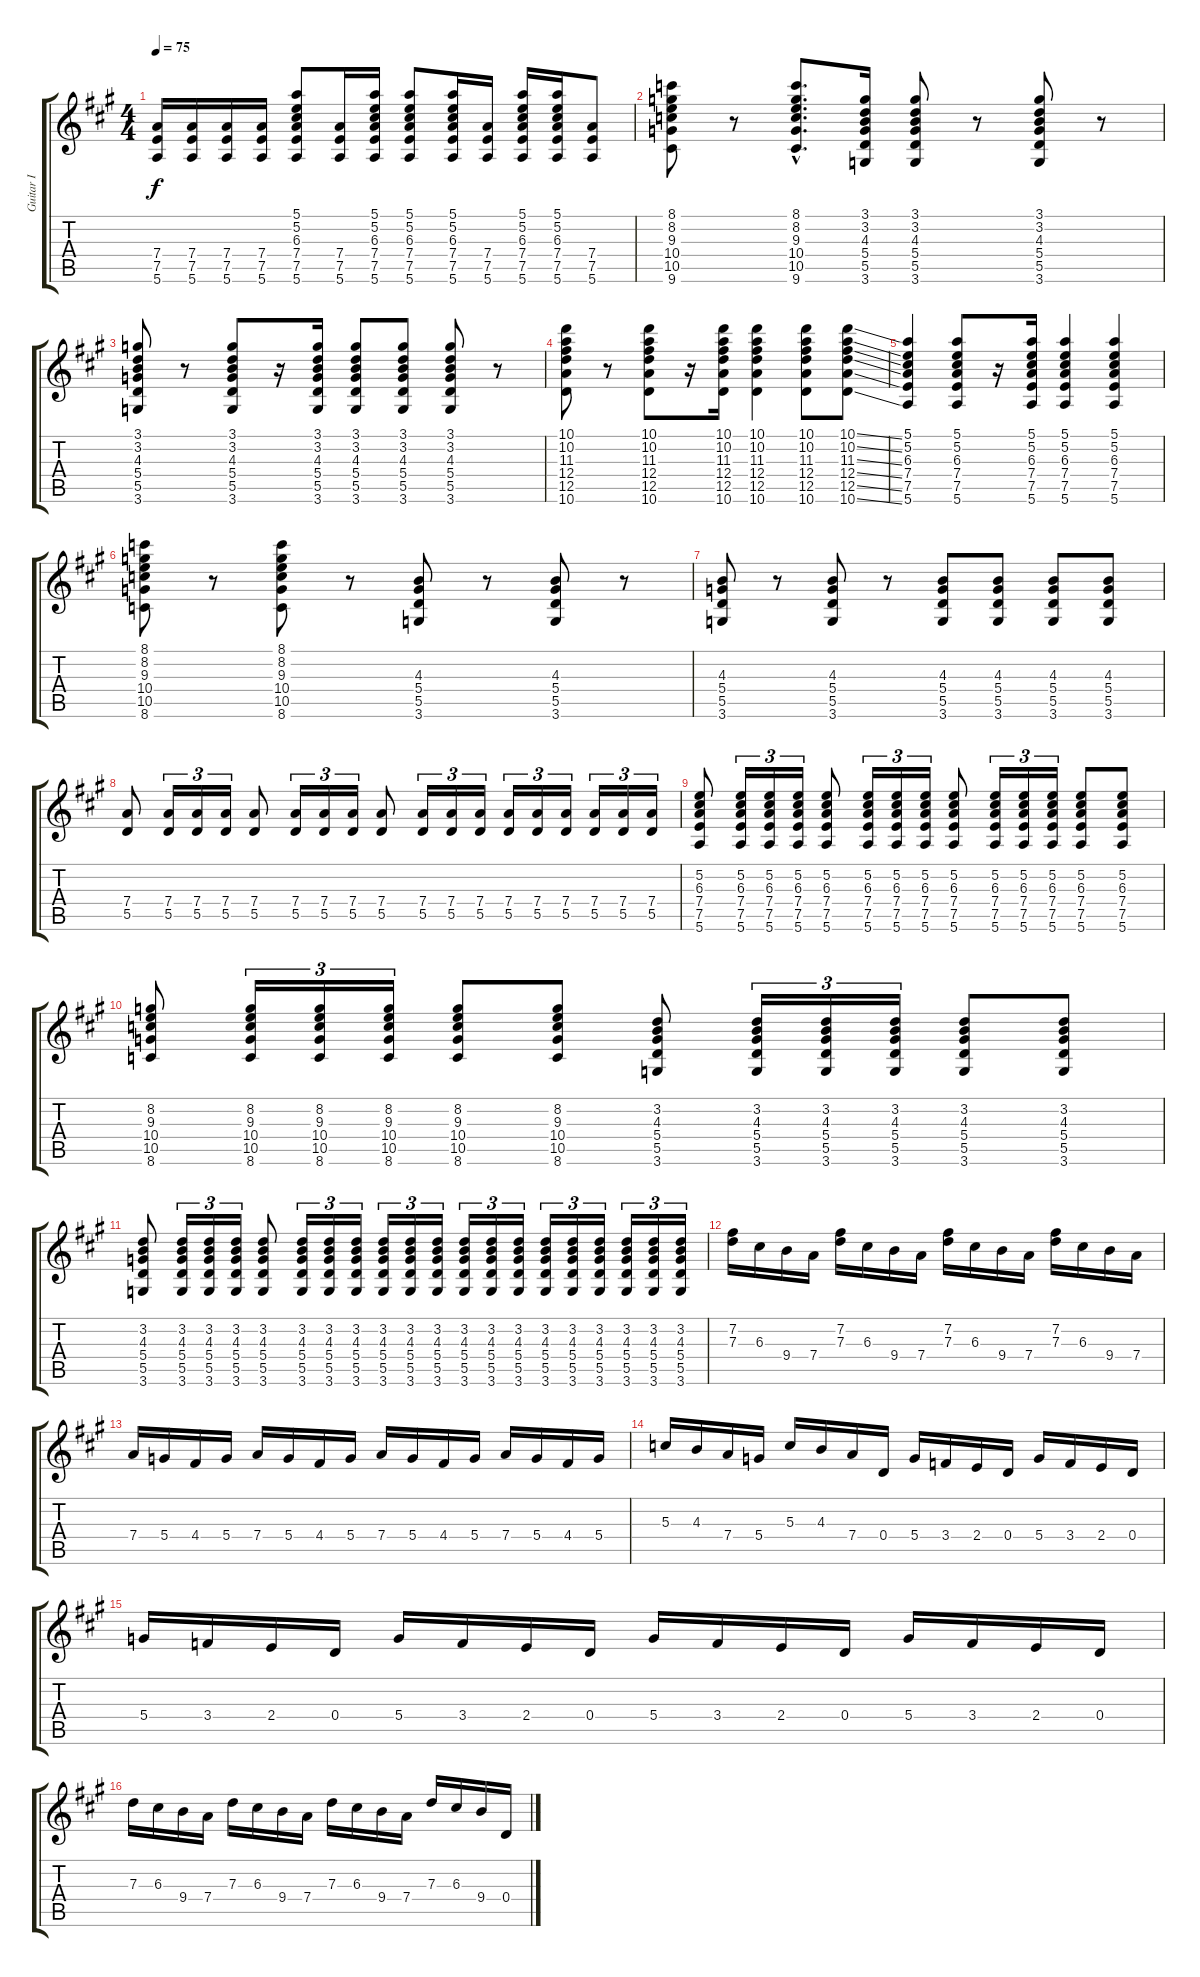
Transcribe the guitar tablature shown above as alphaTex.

\track ("Guitar I" "Guitar I") {instrument electricguitarclean}
\staff {score tabs}
\tuning (E4 B3 G3 D3 A2 E2) {hide}
\ts (4 4)
\tempo 75
\clef g2
\ks a
(7.4 7.5 5.6).16{dy f} (7.4 7.5 5.6).16 (7.4 7.5 5.6).16 (7.4 7.5 5.6).16 (5.1 5.2 6.3 7.4 7.5 5.6).8 (7.4 7.5 5.6).16 (5.1 5.2 6.3 7.4 7.5 5.6).16 (5.1 5.2 6.3 7.4 7.5 5.6).8 (5.1 5.2 6.3 7.4 7.5 5.6).16 (7.4 7.5 5.6).16 (5.1 5.2 6.3 7.4 7.5 5.6).16 (5.1 5.2 6.3 7.4 7.5 5.6).16 (7.4 7.5 5.6).8 |
(8.1 8.2 9.3 10.4 10.5 9.6).8 r.8 (8.1{hac} 8.2{hac} 9.3{hac} 10.4{hac} 10.5{hac} 9.6{hac}).8{d} (3.1 3.2 4.3 5.4 5.5 3.6).16 (3.1 3.2 4.3 5.4 5.5 3.6).8 r.8 (3.1 3.2 4.3 5.4 5.5 3.6).8 r.8 |
(3.1 3.2 4.3 5.4 5.5 3.6).8 r.8 (3.1 3.2 4.3 5.4 5.5 3.6).8 r.16 (3.1 3.2 4.3 5.4 5.5 3.6).16 (3.1 3.2 4.3 5.4 5.5 3.6).8 (3.1 3.2 4.3 5.4 5.5 3.6).8 (3.1 3.2 4.3 5.4 5.5 3.6).8 r.8 |
(10.1 10.2 11.3 12.4 12.5 10.6).8 r.8 (10.1 10.2 11.3 12.4 12.5 10.6).8 r.16 (10.1 10.2 11.3 12.4 12.5 10.6).16 (10.1 10.2 11.3 12.4 12.5 10.6).4 (10.1 10.2 11.3 12.4 12.5 10.6).8 (10.1{ss} 10.2{ss} 11.3{ss} 12.4{ss} 12.5{ss} 10.6{ss}).8 |
(5.1 5.2 6.3 7.4 7.5 5.6).4 (5.1 5.2 6.3 7.4 7.5 5.6).8 r.16 (5.1 5.2 6.3 7.4 7.5 5.6).16 (5.1 5.2 6.3 7.4 7.5 5.6).4 (5.1 5.2 6.3 7.4 7.5 5.6).4 |
(8.1 8.2 9.3 10.4 10.5 8.6).8 r.8 (8.1 8.2 9.3 10.4 10.5 8.6).8 r.8 (4.3 5.4 5.5 3.6).8 r.8 (4.3 5.4 5.5 3.6).8 r.8 |
(4.3 5.4 5.5 3.6).8 r.8 (4.3 5.4 5.5 3.6).8 r.8 (4.3 5.4 5.5 3.6).8 (4.3 5.4 5.5 3.6).8 (4.3 5.4 5.5 3.6).8 (4.3 5.4 5.5 3.6).8 |
(7.4 5.5).8 (7.4 5.5).16{tu (3 2)} (7.4 5.5).16{tu (3 2)} (7.4 5.5).16{tu (3 2)} (7.4 5.5).8 (7.4 5.5).16{tu (3 2)} (7.4 5.5).16{tu (3 2)} (7.4 5.5).16{tu (3 2)} (7.4 5.5).8 (7.4 5.5).16{tu (3 2)} (7.4 5.5).16{tu (3 2)} (7.4 5.5).16{tu (3 2)} (7.4 5.5).16{tu (3 2)} (7.4 5.5).16{tu (3 2)} (7.4 5.5).16{tu (3 2)} (7.4 5.5).16{tu (3 2)} (7.4 5.5).16{tu (3 2)} (7.4 5.5).16{tu (3 2)} |
(5.2 6.3 7.4 7.5 5.6).8 (5.2 6.3 7.4 7.5 5.6).16{tu (3 2)} (5.2 6.3 7.4 7.5 5.6).16{tu (3 2)} (5.2 6.3 7.4 7.5 5.6).16{tu (3 2)} (5.2 6.3 7.4 7.5 5.6).8 (5.2 6.3 7.4 7.5 5.6).16{tu (3 2)} (5.2 6.3 7.4 7.5 5.6).16{tu (3 2)} (5.2 6.3 7.4 7.5 5.6).16{tu (3 2)} (5.2 6.3 7.4 7.5 5.6).8 (5.2 6.3 7.4 7.5 5.6).16{tu (3 2)} (5.2 6.3 7.4 7.5 5.6).16{tu (3 2)} (5.2 6.3 7.4 7.5 5.6).16{tu (3 2)} (5.2 6.3 7.4 7.5 5.6).8 (5.2 6.3 7.4 7.5 5.6).8 |
(8.2 9.3 10.4 10.5 8.6).8 (8.2 9.3 10.4 10.5 8.6).16{tu (3 2)} (8.2 9.3 10.4 10.5 8.6).16{tu (3 2)} (8.2 9.3 10.4 10.5 8.6).16{tu (3 2)} (8.2 9.3 10.4 10.5 8.6).8 (8.2 9.3 10.4 10.5 8.6).8 (3.2 4.3 5.4 5.5 3.6).8 (3.2 4.3 5.4 5.5 3.6).16{tu (3 2)} (3.2 4.3 5.4 5.5 3.6).16{tu (3 2)} (3.2 4.3 5.4 5.5 3.6).16{tu (3 2)} (3.2 4.3 5.4 5.5 3.6).8 (3.2 4.3 5.4 5.5 3.6).8 |
(3.2 4.3 5.4 5.5 3.6).8 (3.2 4.3 5.4 5.5 3.6).16{tu (3 2)} (3.2 4.3 5.4 5.5 3.6).16{tu (3 2)} (3.2 4.3 5.4 5.5 3.6).16{tu (3 2)} (3.2 4.3 5.4 5.5 3.6).8 (3.2 4.3 5.4 5.5 3.6).16{tu (3 2)} (3.2 4.3 5.4 5.5 3.6).16{tu (3 2)} (3.2 4.3 5.4 5.5 3.6).16{tu (3 2)} (3.2 4.3 5.4 5.5 3.6).16{tu (3 2)} (3.2 4.3 5.4 5.5 3.6).16{tu (3 2)} (3.2 4.3 5.4 5.5 3.6).16{tu (3 2)} (3.2 4.3 5.4 5.5 3.6).16{tu (3 2)} (3.2 4.3 5.4 5.5 3.6).16{tu (3 2)} (3.2 4.3 5.4 5.5 3.6).16{tu (3 2)} (3.2 4.3 5.4 5.5 3.6).16{tu (3 2)} (3.2 4.3 5.4 5.5 3.6).16{tu (3 2)} (3.2 4.3 5.4 5.5 3.6).16{tu (3 2)} (3.2 4.3 5.4 5.5 3.6).16{tu (3 2)} (3.2 4.3 5.4 5.5 3.6).16{tu (3 2)} (3.2 4.3 5.4 5.5 3.6).16{tu (3 2)} |
(7.2 7.3).16 6.3.16 9.4.16 7.4.16 (7.2 7.3).16 6.3.16 9.4.16 7.4.16 (7.2 7.3).16 6.3.16 9.4.16 7.4.16 (7.2 7.3).16 6.3.16 9.4.16 7.4.16 |
7.4.16 5.4.16 4.4.16 5.4.16 7.4.16 5.4.16 4.4.16 5.4.16 7.4.16 5.4.16 4.4.16 5.4.16 7.4.16 5.4.16 4.4.16 5.4.16 |
5.3.16 4.3.16 7.4.16 5.4.16 5.3.16 4.3.16 7.4.16 0.4.16 5.4.16 3.4.16 2.4.16 0.4.16 5.4.16 3.4.16 2.4.16 0.4.16 |
5.4.16 3.4.16 2.4.16 0.4.16 5.4.16 3.4.16 2.4.16 0.4.16 5.4.16 3.4.16 2.4.16 0.4.16 5.4.16 3.4.16 2.4.16 0.4.16 |
7.3.16 6.3.16 9.4.16 7.4.16 7.3.16 6.3.16 9.4.16 7.4.16 7.3.16 6.3.16 9.4.16 7.4.16 7.3.16 6.3.16 9.4.16 0.4.16
